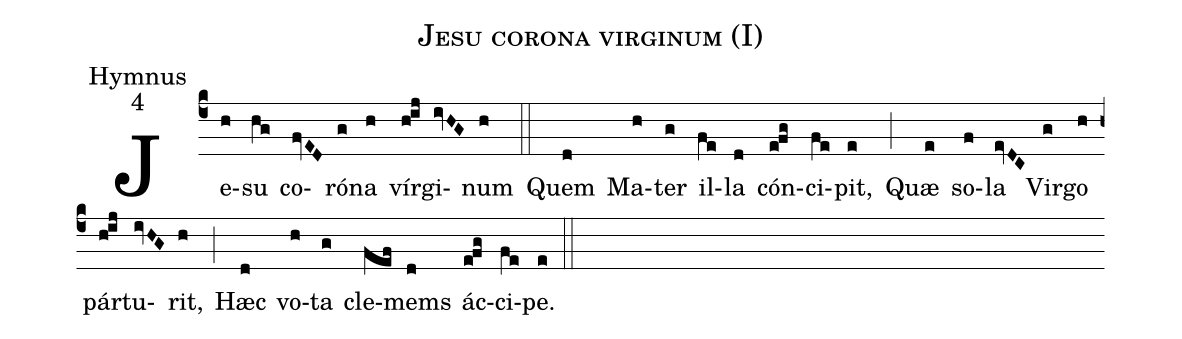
name:Jesu corona virginum (I);
office-part:Hymnus;
mode:4;
%%
(c4) Je(h)su(hg) co(fvED)ró(g)na(h) vír(h!ij)gi(ivHG)num(h) (::)
Quem(d) Ma(h)ter(g) il(fe)la(d) cón(e!fg)ci(fe)pit,(e) (;) Quæ(e) so(f)la(evDC) Vir(g)go(h) pár(h!ij)tu(ivHG)rit,(h) (;) Hæc(d) vo(h)ta(g) cle(fef)mems(d) ác(e!fg)ci(fe)pe.(e) (::)
